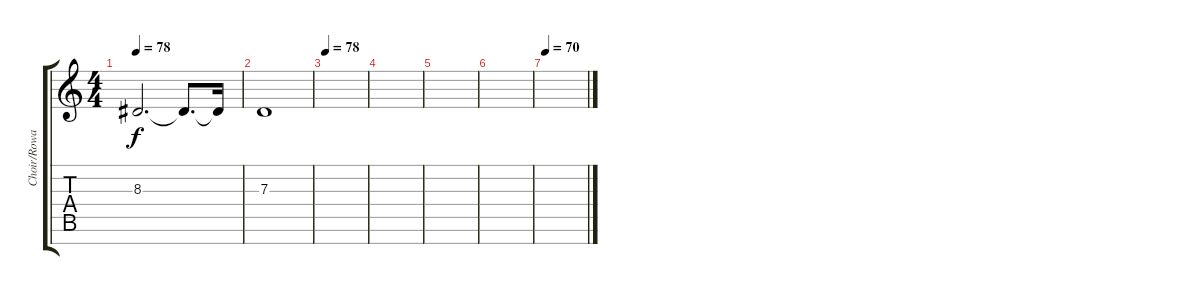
\track ("Choir/Rowan" "Choir/Rowa") {instrument pad4choir}
\staff {score tabs}
\tuning (E4 B3 G3 D3 A2 E2 B1) {hide}
\ts (4 4)
\tempo 78
\clef g2
\ks c
8.3.2{d dy f} 8.3{t}.8{d} 8.3{t}.16 |
7.3.1 |
\tempo 78
|
|
|
|
\tempo 70
